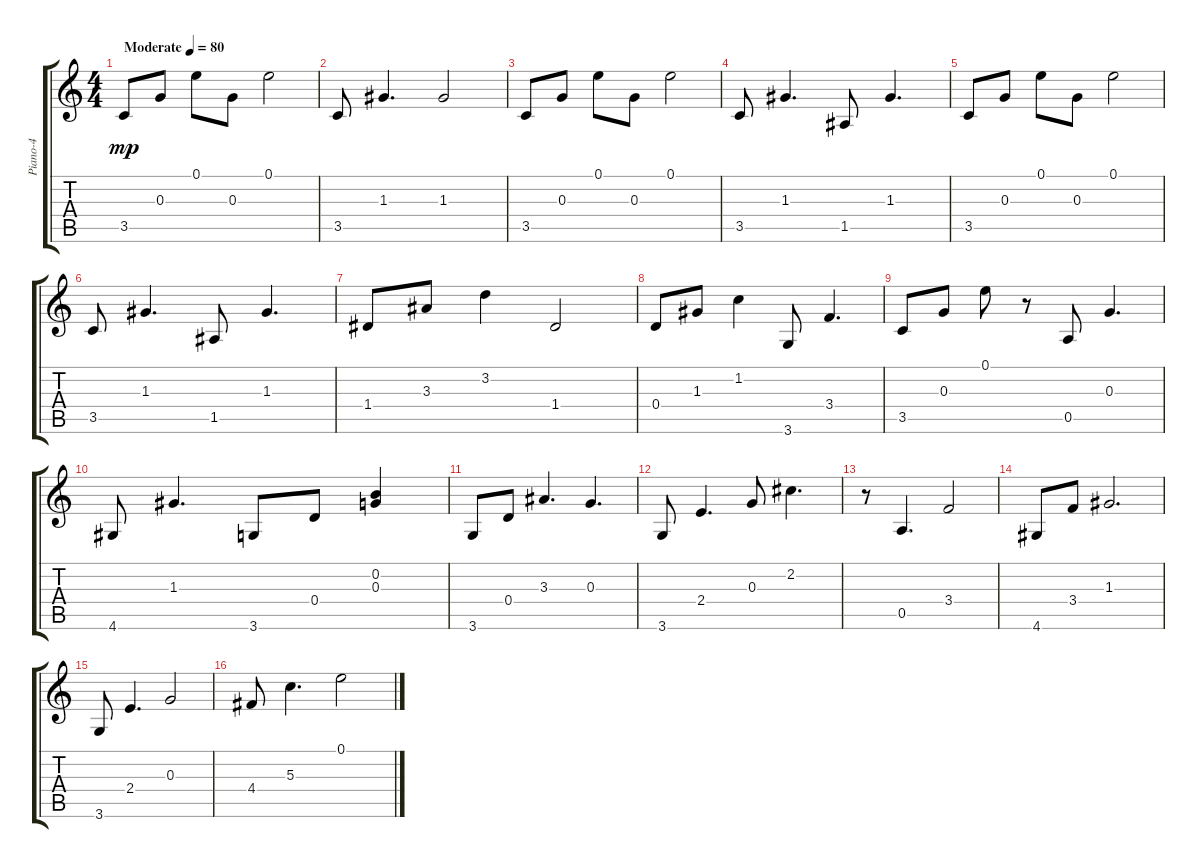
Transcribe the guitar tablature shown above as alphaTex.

\track ("Piano-4" "Piano-4") {instrument acousticguitarsteel}
\staff {score tabs}
\tuning (E4 B3 G3 D3 A2 E2) {hide}
\ts (4 4)
\tempo (80 "Moderate")
\clef g2
\ks c
3.5.8{dy mp instrument acousticguitarsteel} 0.3.8 0.1.8 0.3.8 0.1.2 |
3.5.8 1.3.4{d} 1.3.2 |
3.5.8 0.3.8 0.1.8 0.3.8 0.1.2 |
3.5.8 1.3.4{d} 1.5.8 1.3.4{d} |
3.5.8 0.3.8 0.1.8 0.3.8 0.1.2 |
3.5.8 1.3.4{d} 1.5.8 1.3.4{d} |
1.4.8 3.3.8 3.2.4 1.4.2 |
0.4.8 1.3.8 1.2.4 3.6.8 3.4.4{d} |
3.5.8 0.3.8 0.1.8 r.8 0.5.8 0.3.4{d} |
4.6.8 1.3.4{d} 3.6.8 0.4.8 (0.2 0.3).4 |
3.6.8 0.4.8 3.3.4{d} 0.3.4{d} |
3.6.8 2.4.4{d} 0.3.8 2.2.4{d} |
r.8 0.5.4{d} 3.4.2 |
4.6.8 3.4.8 1.3.2{d} |
3.6.8 2.4.4{d} 0.3.2 |
4.4.8 5.3.4{d} 0.1.2
